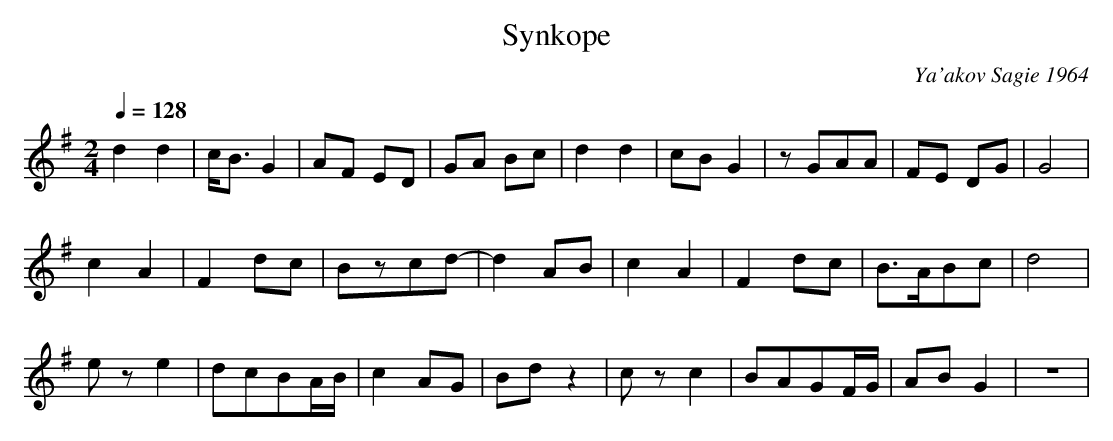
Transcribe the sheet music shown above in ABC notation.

X:1
T: Synkope
C: Ya'akov Sagie 1964
M: 2/4
L: 1/8
Q: 1/4=128
K: G
d2 d2|c<B G2|AF ED|GA Bc|\
d2 d2|cB G2|zGAA|FE DG|G4|
c2 A2|F2 dc|Bzcd-|d2AB|\
c2 A2|F2 dc|B3/2A/Bc|d4|
ez e2 |dcBA/B/|c2AG|Bdz2|\
cz c2|BAGF/G/|ABG2|z4|
